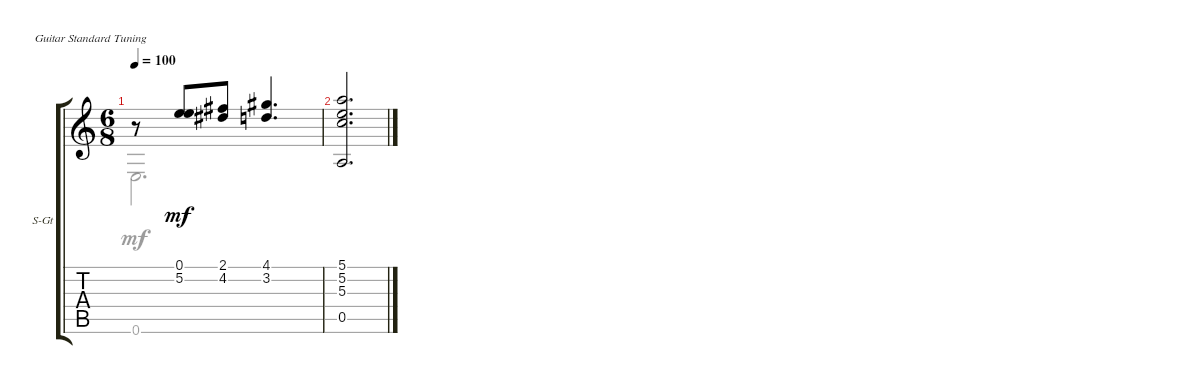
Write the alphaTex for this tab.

\defaultSystemsLayout 4
\bracketExtendMode groupsimilarinstruments
\firstSystemTrackNameOrientation horizontal
\otherSystemsTrackNameOrientation horizontal
\track ("Steel Guitar" "S-Gt") {instrument acousticguitarsteel}
\staff {score tabs}
\tuning (E4 B3 G3 D3 A2 E2)
\voice
\ts (6 8)
\tempo 100
\clef g2
\ks c
r.8{dy mf} (5.2 0.1).8 (2.1 4.2).8 (4.1 3.2).4{d} |
(5.1 5.2 5.3 0.5).2{d}
\voice
\clef g2
\ottava regular
\simile none
\ks c
0.6.2{d dy mf} |
